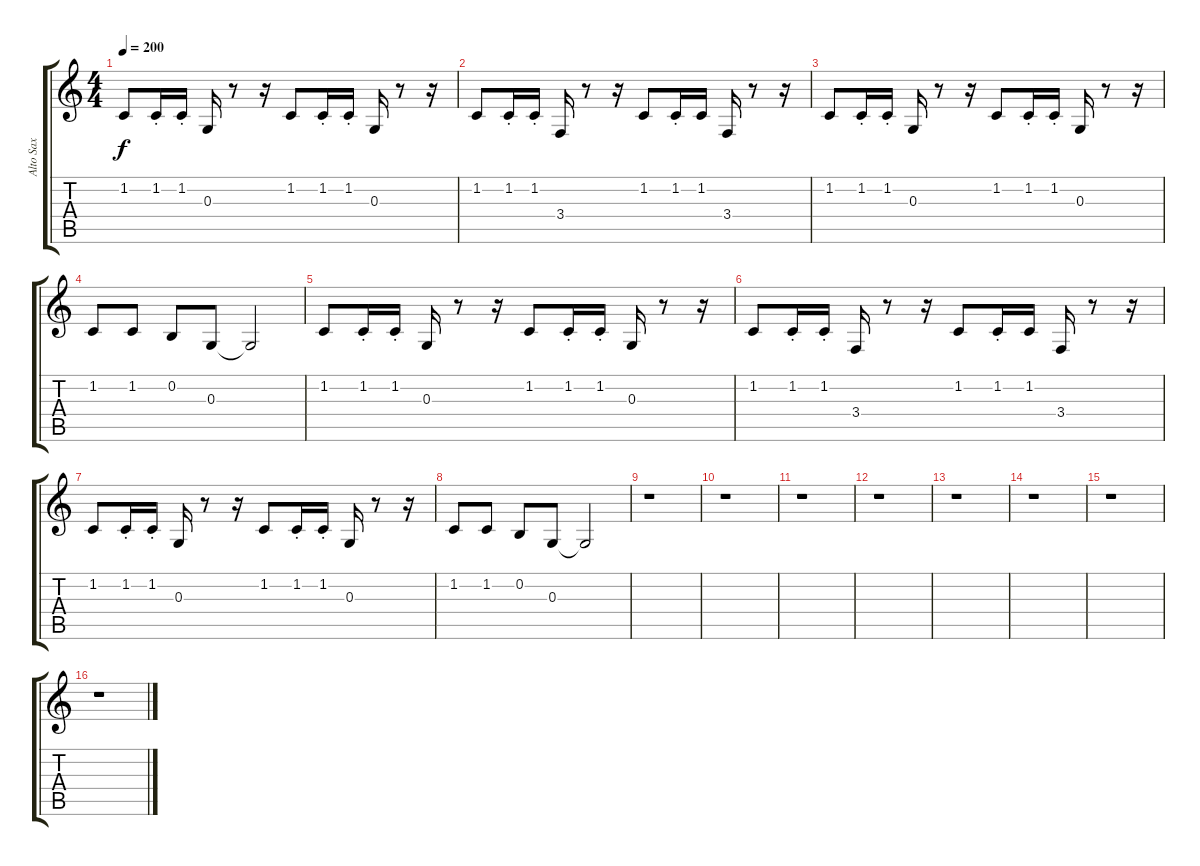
\track ("Alto Sax" "Alto Sax") {instrument altosax}
\staff {score tabs}
\tuning (E4 B3 G3 D3 A2 E2) {hide}
\ts (4 4)
\tempo 200
\clef g2
\ks c
1.2.8{dy f} 1.2{st}.16 1.2{st}.16 0.3.16 r.8 r.16 1.2.8 1.2{st}.16 1.2{st}.16 0.3.16 r.8 r.16 |
1.2.8 1.2{st}.16 1.2{st}.16 3.4.16 r.8 r.16 1.2.8 1.2{st}.16 1.2.16 3.4.16 r.8 r.16 |
1.2.8 1.2{st}.16 1.2{st}.16 0.3.16 r.8 r.16 1.2.8 1.2{st}.16 1.2{st}.16 0.3.16 r.8 r.16 |
1.2.8 1.2.8 0.2.8 0.3.8 0.3{t}.2 |
1.2.8 1.2{st}.16 1.2{st}.16 0.3.16 r.8 r.16 1.2.8 1.2{st}.16 1.2{st}.16 0.3.16 r.8 r.16 |
1.2.8 1.2{st}.16 1.2{st}.16 3.4.16 r.8 r.16 1.2.8 1.2{st}.16 1.2.16 3.4.16 r.8 r.16 |
1.2.8 1.2{st}.16 1.2{st}.16 0.3.16 r.8 r.16 1.2.8 1.2{st}.16 1.2{st}.16 0.3.16 r.8 r.16 |
1.2.8 1.2.8 0.2.8 0.3.8 0.3{t}.2 |
r.1 |
r.1 |
r.1 |
r.1 |
r.1 |
r.1 |
r.1 |
r.1
